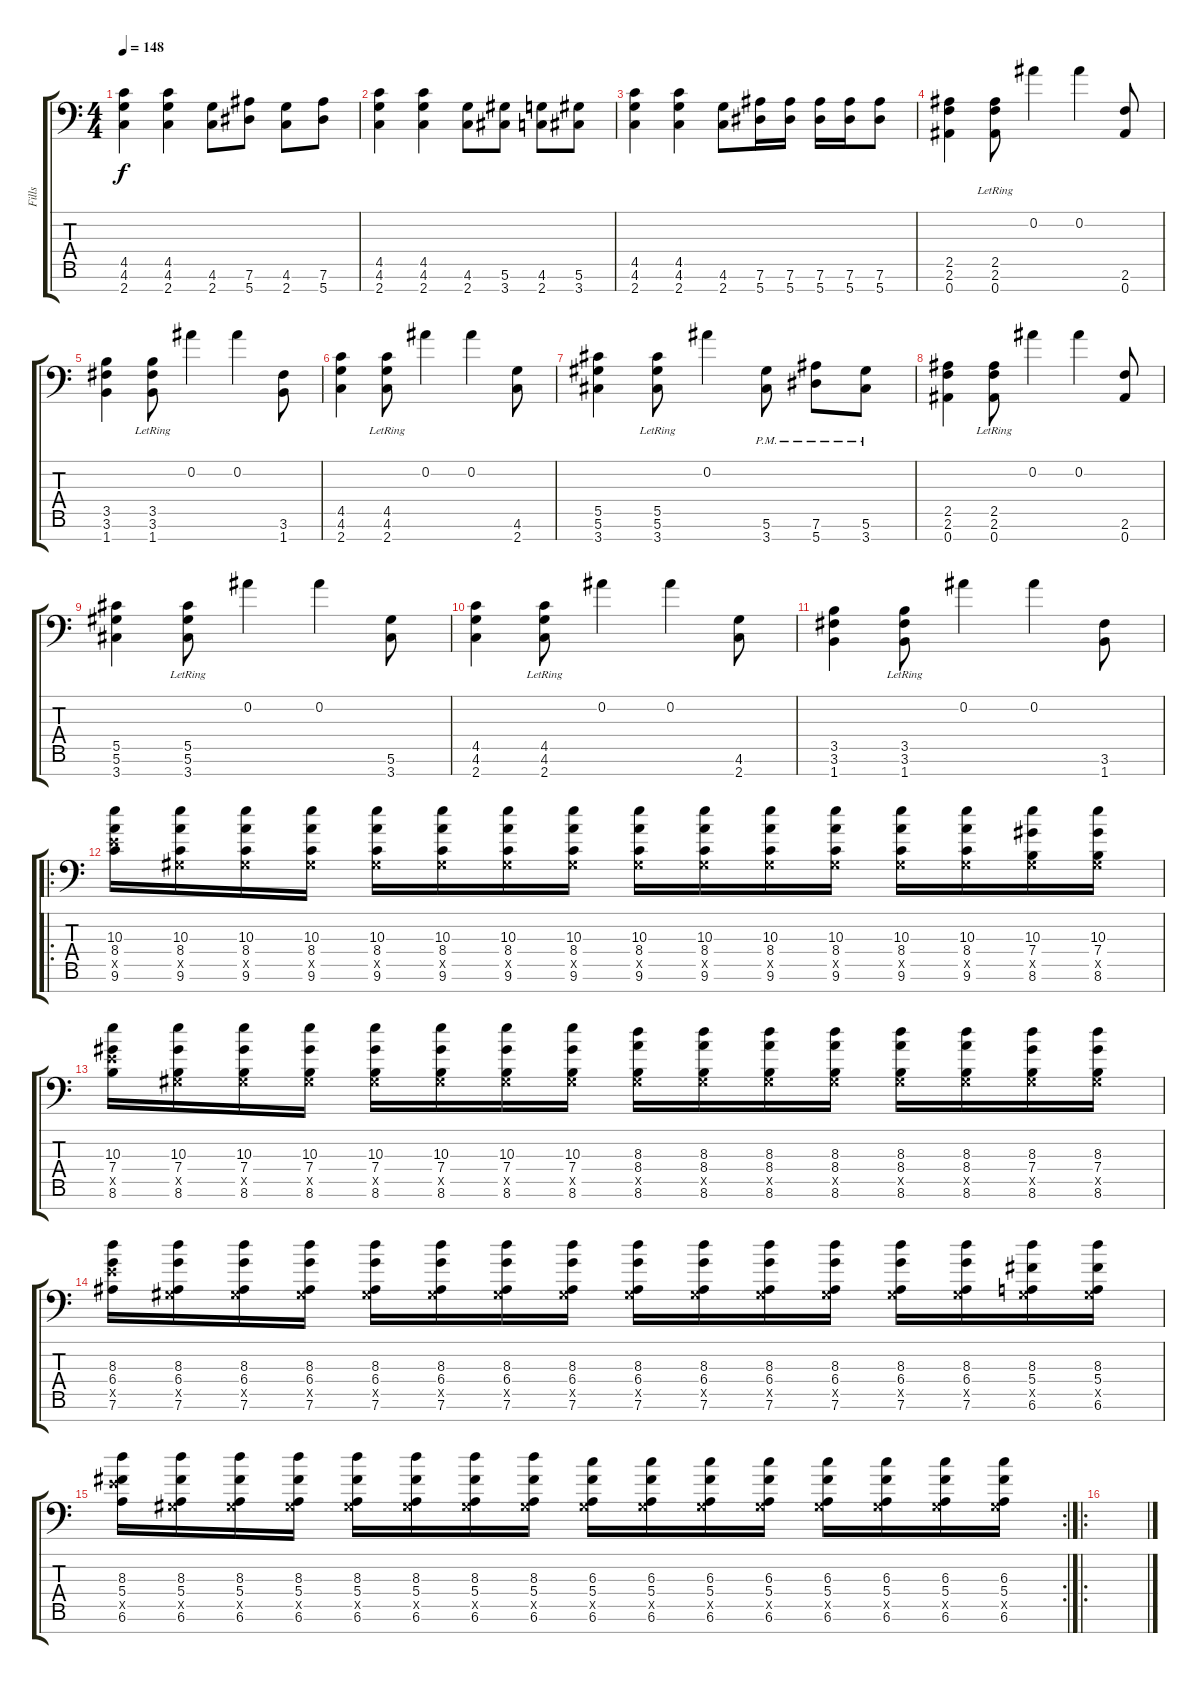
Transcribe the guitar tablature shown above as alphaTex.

\track ("Fills" "Fills") {instrument distortionguitar}
\staff {score tabs}
\tuning (Eb4 Bb3 Gb3 Db3 Ab2 Eb2 Bb1) {hide}
\ts (4 4)
\tempo 148
\clef f4
\ks c
(4.5 4.6 2.7).4{dy f} (4.5 4.6 2.7).4 (4.6 2.7).8 (7.6 5.7).8 (4.6 2.7).8 (7.6 5.7).8 |
(4.5 4.6 2.7).4 (4.5 4.6 2.7).4 (4.6 2.7).8 (5.6 3.7).8 (4.6 2.7).8 (5.6 3.7).8 |
(4.5 4.6 2.7).4 (4.5 4.6 2.7).4 (4.6 2.7).8 (7.6 5.7).16 (7.6 5.7).16 (7.6 5.7).16 (7.6 5.7).16 (7.6 5.7).8 |
(2.5 2.6 0.7).4 (2.5{lr} 2.6{lr} 0.7{lr}).8 0.2.4 0.2.4 (2.6 0.7).8 |
(3.5 3.6 1.7).4 (3.5{lr} 3.6{lr} 1.7{lr}).8 0.2.4 0.2.4 (3.6 1.7).8 |
(4.5 4.6 2.7).4 (4.5{lr} 4.6{lr} 2.7{lr}).8 0.2.4 0.2.4 (4.6 2.7).8 |
(5.5 5.6 3.7).4 (5.5{lr} 5.6{lr} 3.7{lr}).8 0.2.4 (5.6{pm} 3.7{pm}).8 (7.6{pm} 5.7{pm}).8 (5.6{pm} 3.7{pm}).8 |
(2.5 2.6 0.7).4 (2.5{lr} 2.6{lr} 0.7{lr}).8 0.2.4 0.2.4 (2.6 0.7).8 |
(5.5 5.6 3.7).4 (5.5{lr} 5.6{lr} 3.7{lr}).8 0.2.4 0.2.4 (5.6 3.7).8 |
(4.5 4.6 2.7).4 (4.5{lr} 4.6{lr} 2.7{lr}).8 0.2.4 0.2.4 (4.6 2.7).8 |
(3.5 3.6 1.7).4 (3.5{lr} 3.6{lr} 1.7{lr}).8 0.2.4 0.2.4 (3.6 1.7).8 |
\ro
(10.3 8.4 8.5{x} 9.6).16 (10.3 8.4 0.5{x} 9.6).16 (10.3 8.4 0.5{x} 9.6).16 (10.3 8.4 0.5{x} 9.6).16 (10.3 8.4 0.5{x} 9.6).16 (10.3 8.4 0.5{x} 9.6).16 (10.3 8.4 0.5{x} 9.6).16 (10.3 8.4 0.5{x} 9.6).16 (10.3 8.4 0.5{x} 9.6).16 (10.3 8.4 0.5{x} 9.6).16 (10.3 8.4 0.5{x} 9.6).16 (10.3 8.4 0.5{x} 9.6).16 (10.3 8.4 0.5{x} 9.6).16 (10.3 8.4 0.5{x} 9.6).16 (10.3 7.4 0.5{x} 8.6).16 (10.3 7.4 0.5{x} 8.6).16 |
(10.3 7.4 8.5{x} 8.6).16 (10.3 7.4 0.5{x} 8.6).16 (10.3 7.4 0.5{x} 8.6).16 (10.3 7.4 0.5{x} 8.6).16 (10.3 7.4 0.5{x} 8.6).16 (10.3 7.4 0.5{x} 8.6).16 (10.3 7.4 0.5{x} 8.6).16 (10.3 7.4 0.5{x} 8.6).16 (8.3 8.4 0.5{x} 8.6).16 (8.3 8.4 0.5{x} 8.6).16 (8.3 8.4 0.5{x} 8.6).16 (8.3 8.4 0.5{x} 8.6).16 (8.3 8.4 0.5{x} 8.6).16 (8.3 8.4 0.5{x} 8.6).16 (8.3 7.4 0.5{x} 8.6).16 (8.3 7.4 0.5{x} 8.6).16 |
(8.3 6.4 8.5{x} 7.6).16 (8.3 6.4 0.5{x} 7.6).16 (8.3 6.4 0.5{x} 7.6).16 (8.3 6.4 0.5{x} 7.6).16 (8.3 6.4 0.5{x} 7.6).16 (8.3 6.4 0.5{x} 7.6).16 (8.3 6.4 0.5{x} 7.6).16 (8.3 6.4 0.5{x} 7.6).16 (8.3 6.4 0.5{x} 7.6).16 (8.3 6.4 0.5{x} 7.6).16 (8.3 6.4 0.5{x} 7.6).16 (8.3 6.4 0.5{x} 7.6).16 (8.3 6.4 0.5{x} 7.6).16 (8.3 6.4 0.5{x} 7.6).16 (8.3 5.4 0.5{x} 6.6).16 (8.3 5.4 0.5{x} 6.6).16 |
\rc 2
(8.3 5.4 8.5{x} 6.6).16 (8.3 5.4 0.5{x} 6.6).16 (8.3 5.4 0.5{x} 6.6).16 (8.3 5.4 0.5{x} 6.6).16 (8.3 5.4 0.5{x} 6.6).16 (8.3 5.4 0.5{x} 6.6).16 (8.3 5.4 0.5{x} 6.6).16 (8.3 5.4 0.5{x} 6.6).16 (6.3 5.4 0.5{x} 6.6).16 (6.3 5.4 0.5{x} 6.6).16 (6.3 5.4 0.5{x} 6.6).16 (6.3 5.4 0.5{x} 6.6).16 (6.3 5.4 0.5{x} 6.6).16 (6.3 5.4 0.5{x} 6.6).16 (6.3 5.4 0.5{x} 6.6).16 (6.3 5.4 0.5{x} 6.6).16 |
\ro
